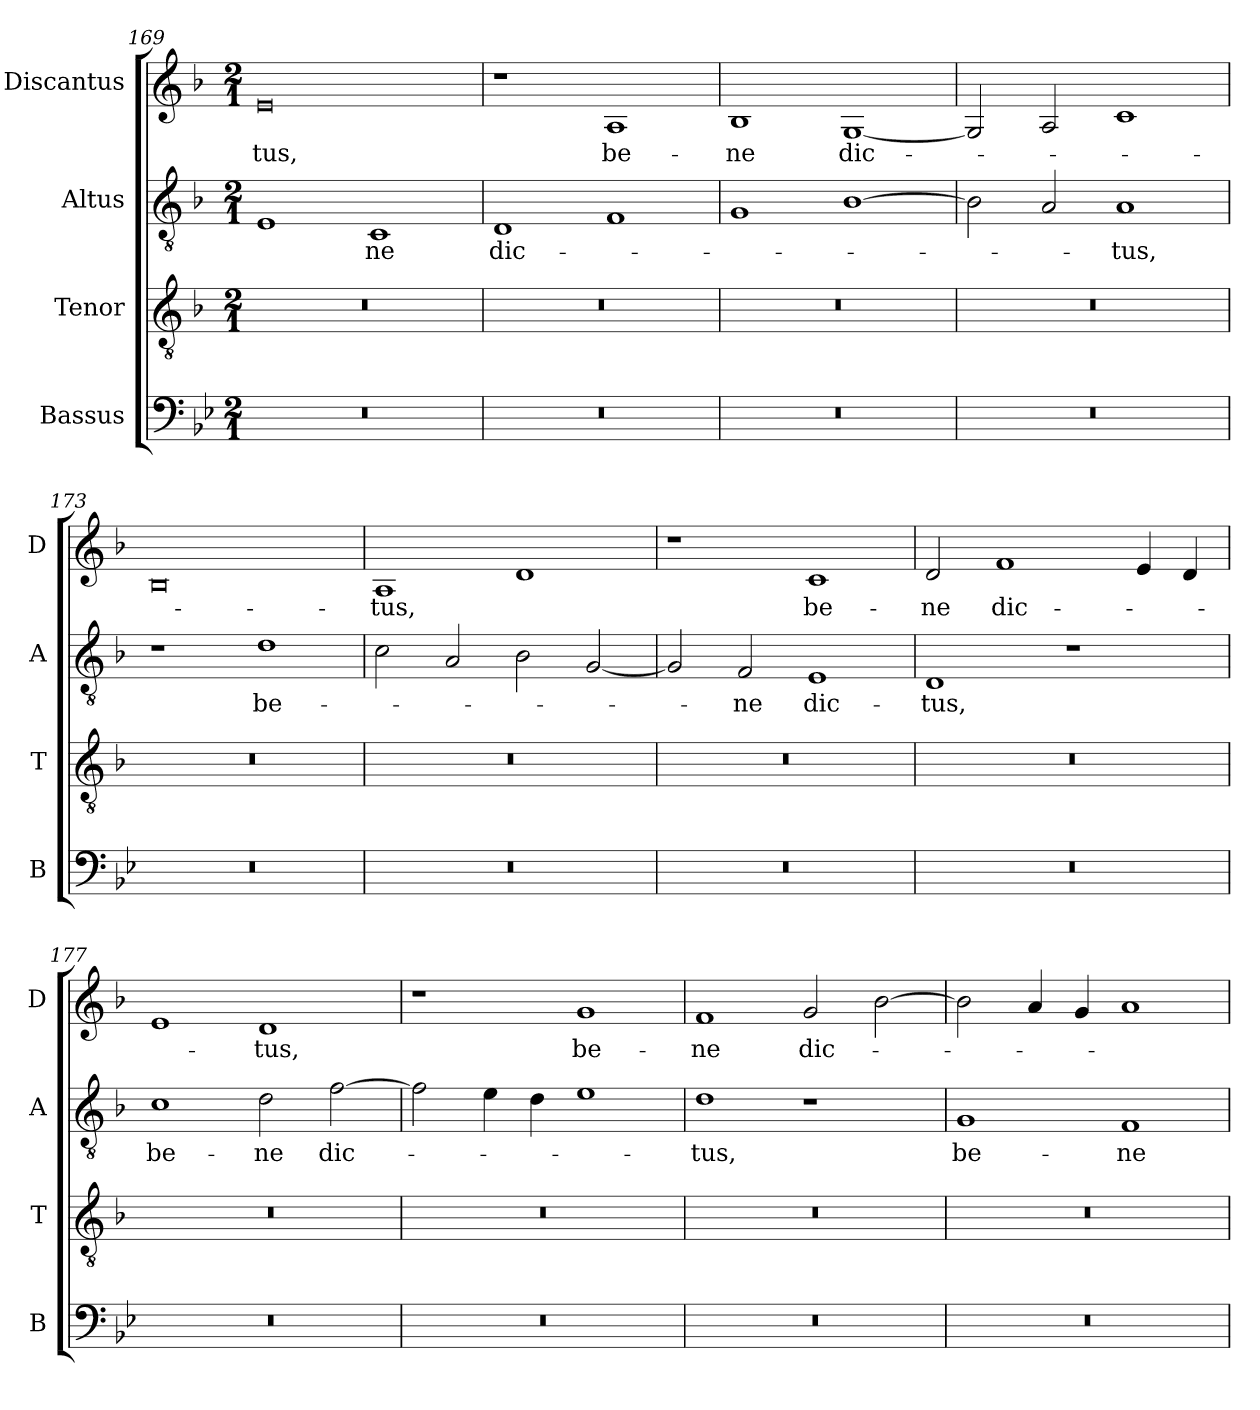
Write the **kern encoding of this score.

**kern	**kern	**kern	**text	**kern	**text
*part4	*part3	*part2	*part2	*part1	*part1
*staff4	*staff3	*staff2	*staff2	*staff1	*staff1
*I"Bassus	*I"Tenor	*I"Altus	*	*I"Discantus	*
*I'B	*I'T	*I'A	*	*I'D	*
*clefF4	*clefGv2	*clefGv2	*	*clefG2	*
*k[b-e-]	*k[b-]	*k[b-]	*	*k[b-]	*
*M2/1	*M2/1	*M2/1	*	*M2/1	*
=169	=169	=169	=169	=169	=169
0r	0r	1E	.	0e	-tus,
.	.	1C	-ne	.	.
=170	=170	=170	=170	=170	=170
0r	0r	1D	dic-	1r	.
.	.	1F	.	1A	be-
=171	=171	=171	=171	=171	=171
0r	0r	1G	.	1B-	-ne
.	.	[1B-	.	[1G	dic-
=172	=172	=172	=172	=172	=172
0r	0r	2B-]	.	2G]	.
.	.	2A	.	2A	.
.	.	1A	-tus,	1c	.
=173	=173	=173	=173	=173	=173
0r	0r	1r	.	0B-	.
.	.	1d	be-	.	.
=174	=174	=174	=174	=174	=174
0r	0r	2c	.	1A	-tus,
.	.	2A	.	.	.
.	.	2B-	.	1d	.
.	.	[2G	.	.	.
=175	=175	=175	=175	=175	=175
0r	0r	2G]	.	1r	.
.	.	2F	-ne	.	.
.	.	1E	dic-	1c	be-
=176	=176	=176	=176	=176	=176
0r	0r	1D	-tus,	2d	-ne
.	.	.	.	1f	dic-
.	.	1r	.	.	.
.	.	.	.	4e	.
.	.	.	.	4d	.
=177	=177	=177	=177	=177	=177
0r	0r	1c	be-	1e	.
.	.	2d	-ne	1d	-tus,
.	.	[2f	dic-	.	.
=178	=178	=178	=178	=178	=178
0r	0r	2f]	.	1r	.
.	.	4e	.	.	.
.	.	4d	.	.	.
.	.	1e	.	1g	be-
=179	=179	=179	=179	=179	=179
0r	0r	1d	-tus,	1f	-ne
.	.	1r	.	2g	dic-
.	.	.	.	[2b-	.
=180	=180	=180	=180	=180	=180
0r	0r	1G	be-	2b-]	.
.	.	.	.	4a	.
.	.	.	.	4g	.
.	.	1F	-ne	1a	.
=	=	=	=	=	=
*-	*-	*-	*-	*-	*-
